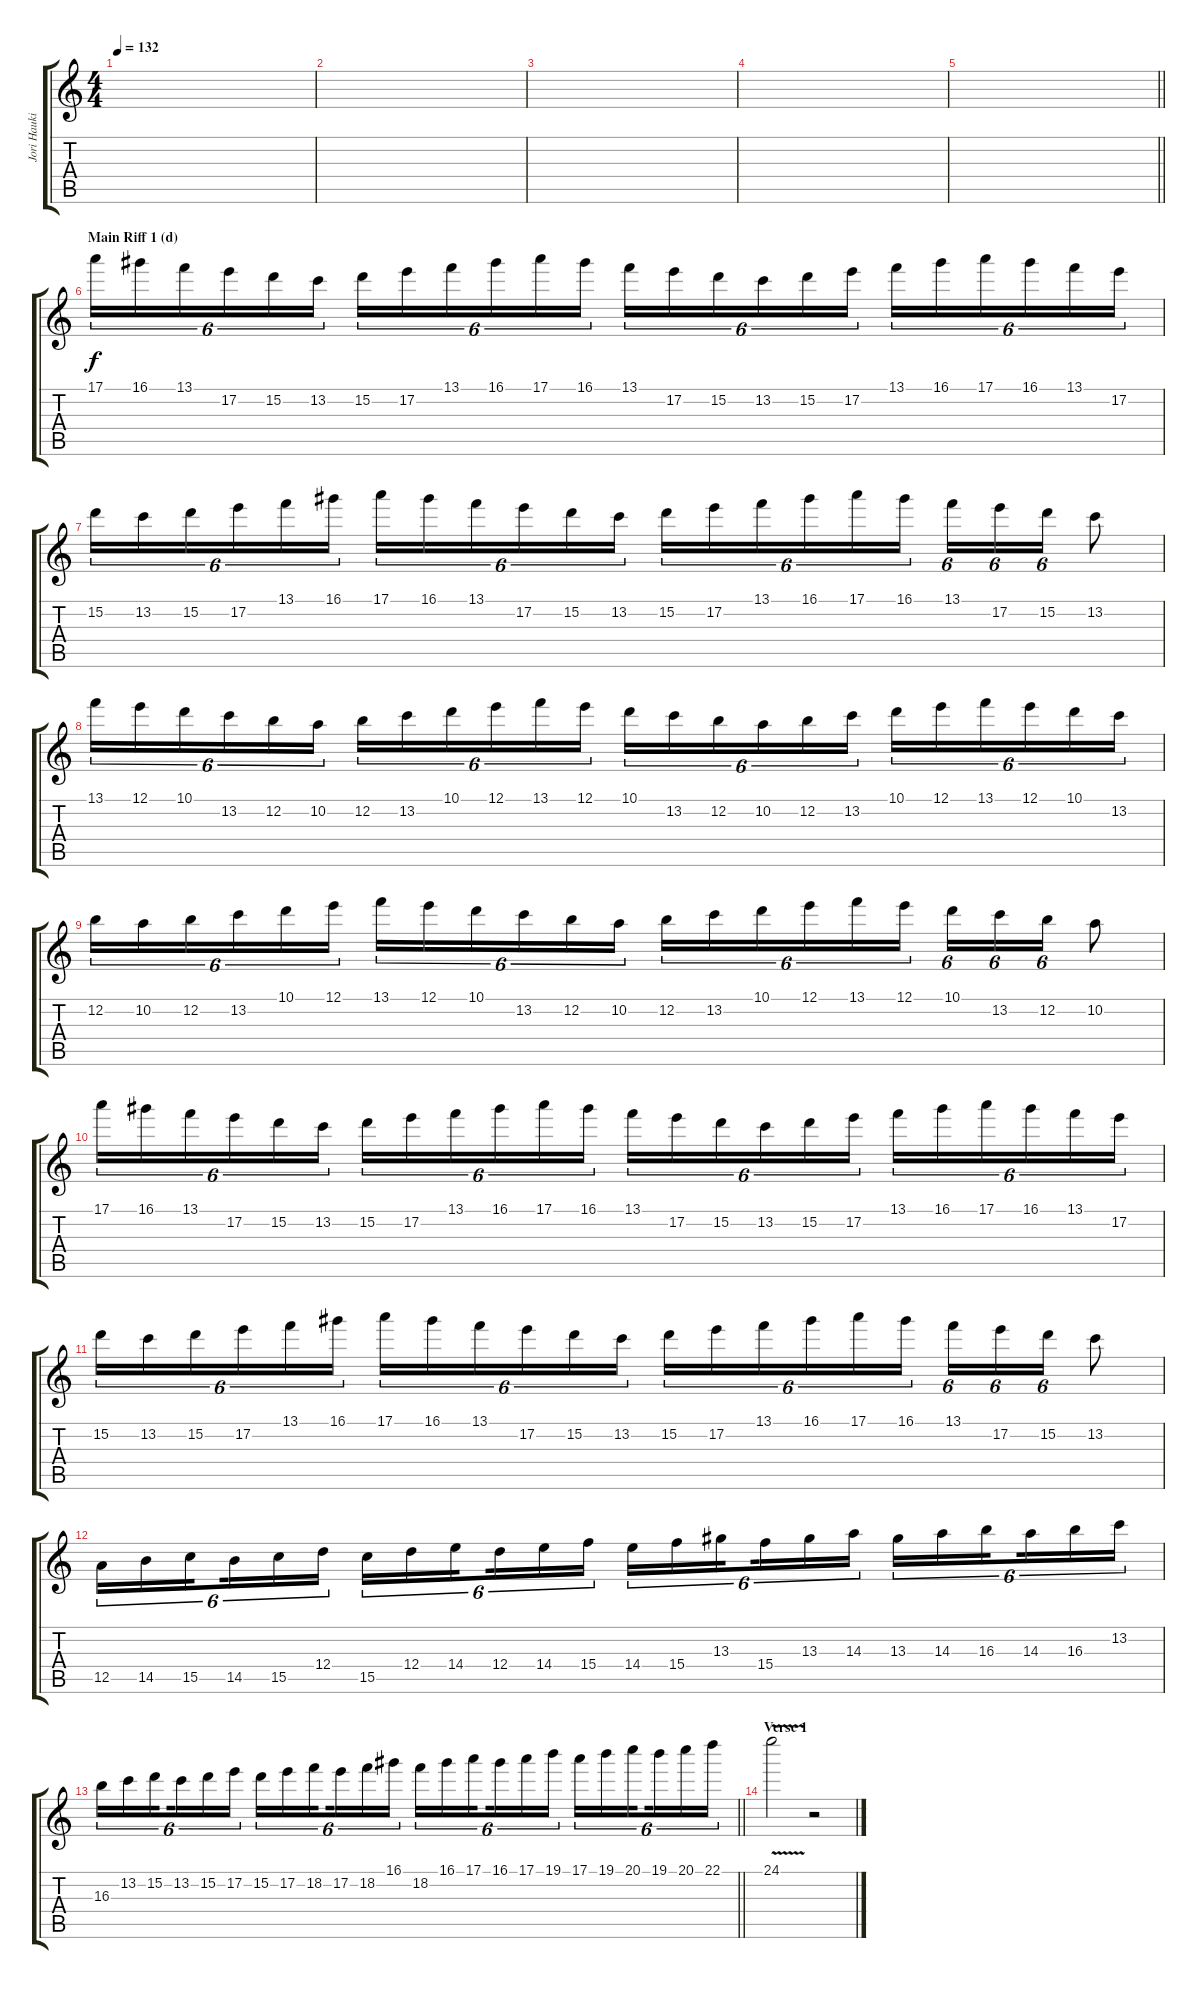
\track ("Jori Haukio (lead guitar)" "Jori Hauki") {instrument overdrivenguitar}
\staff {score tabs}
\tuning (E4 B3 G3 D3 A2 E2) {hide}
\ts (4 4)
\tempo 132
\clef g2
\ks c
|
|
|
|
\barLineRight lightlight
|
\section ("" "Main Riff 1 (d)")
17.1.16{tu (6 4)} 16.1.16{tu (6 4)} 13.1.16{tu (6 4)} 17.2.16{tu (6 4)} 15.2.16{tu (6 4)} 13.2.16{tu (6 4)} 15.2.16{tu (6 4)} 17.2.16{tu (6 4)} 13.1.16{tu (6 4)} 16.1.16{tu (6 4)} 17.1.16{tu (6 4)} 16.1.16{tu (6 4)} 13.1.16{tu (6 4)} 17.2.16{tu (6 4)} 15.2.16{tu (6 4)} 13.2.16{tu (6 4)} 15.2.16{tu (6 4)} 17.2.16{tu (6 4)} 13.1.16{tu (6 4)} 16.1.16{tu (6 4)} 17.1.16{tu (6 4)} 16.1.16{tu (6 4)} 13.1.16{tu (6 4)} 17.2.16{tu (6 4)} |
15.2.16{tu (6 4)} 13.2.16{tu (6 4)} 15.2.16{tu (6 4)} 17.2.16{tu (6 4)} 13.1.16{tu (6 4)} 16.1.16{tu (6 4)} 17.1.16{tu (6 4)} 16.1.16{tu (6 4)} 13.1.16{tu (6 4)} 17.2.16{tu (6 4)} 15.2.16{tu (6 4)} 13.2.16{tu (6 4)} 15.2.16{tu (6 4)} 17.2.16{tu (6 4)} 13.1.16{tu (6 4)} 16.1.16{tu (6 4)} 17.1.16{tu (6 4)} 16.1.16{tu (6 4)} 13.1.16{tu (6 4)} 17.2.16{tu (6 4)} 15.2.16{tu (6 4)} 13.2.8 |
13.1.16{tu (6 4)} 12.1.16{tu (6 4)} 10.1.16{tu (6 4)} 13.2.16{tu (6 4)} 12.2.16{tu (6 4)} 10.2.16{tu (6 4)} 12.2.16{tu (6 4)} 13.2.16{tu (6 4)} 10.1.16{tu (6 4)} 12.1.16{tu (6 4)} 13.1.16{tu (6 4)} 12.1.16{tu (6 4)} 10.1.16{tu (6 4)} 13.2.16{tu (6 4)} 12.2.16{tu (6 4)} 10.2.16{tu (6 4)} 12.2.16{tu (6 4)} 13.2.16{tu (6 4)} 10.1.16{tu (6 4)} 12.1.16{tu (6 4)} 13.1.16{tu (6 4)} 12.1.16{tu (6 4)} 10.1.16{tu (6 4)} 13.2.16{tu (6 4)} |
12.2.16{tu (6 4)} 10.2.16{tu (6 4)} 12.2.16{tu (6 4)} 13.2.16{tu (6 4)} 10.1.16{tu (6 4)} 12.1.16{tu (6 4)} 13.1.16{tu (6 4)} 12.1.16{tu (6 4)} 10.1.16{tu (6 4)} 13.2.16{tu (6 4)} 12.2.16{tu (6 4)} 10.2.16{tu (6 4)} 12.2.16{tu (6 4)} 13.2.16{tu (6 4)} 10.1.16{tu (6 4)} 12.1.16{tu (6 4)} 13.1.16{tu (6 4)} 12.1.16{tu (6 4)} 10.1.16{tu (6 4)} 13.2.16{tu (6 4)} 12.2.16{tu (6 4)} 10.2.8 |
17.1.16{tu (6 4)} 16.1.16{tu (6 4)} 13.1.16{tu (6 4)} 17.2.16{tu (6 4)} 15.2.16{tu (6 4)} 13.2.16{tu (6 4)} 15.2.16{tu (6 4)} 17.2.16{tu (6 4)} 13.1.16{tu (6 4)} 16.1.16{tu (6 4)} 17.1.16{tu (6 4)} 16.1.16{tu (6 4)} 13.1.16{tu (6 4)} 17.2.16{tu (6 4)} 15.2.16{tu (6 4)} 13.2.16{tu (6 4)} 15.2.16{tu (6 4)} 17.2.16{tu (6 4)} 13.1.16{tu (6 4)} 16.1.16{tu (6 4)} 17.1.16{tu (6 4)} 16.1.16{tu (6 4)} 13.1.16{tu (6 4)} 17.2.16{tu (6 4)} |
15.2.16{tu (6 4)} 13.2.16{tu (6 4)} 15.2.16{tu (6 4)} 17.2.16{tu (6 4)} 13.1.16{tu (6 4)} 16.1.16{tu (6 4)} 17.1.16{tu (6 4)} 16.1.16{tu (6 4)} 13.1.16{tu (6 4)} 17.2.16{tu (6 4)} 15.2.16{tu (6 4)} 13.2.16{tu (6 4)} 15.2.16{tu (6 4)} 17.2.16{tu (6 4)} 13.1.16{tu (6 4)} 16.1.16{tu (6 4)} 17.1.16{tu (6 4)} 16.1.16{tu (6 4)} 13.1.16{tu (6 4)} 17.2.16{tu (6 4)} 15.2.16{tu (6 4)} 13.2.8 |
12.5.16{tu (6 4)} 14.5.16{tu (6 4)} 15.5.16{tu (6 4) beam splitsecondary} 14.5.16{tu (6 4)} 15.5.16{tu (6 4)} 12.4.16{tu (6 4)} 15.5.16{tu (6 4)} 12.4.16{tu (6 4)} 14.4.16{tu (6 4) beam splitsecondary} 12.4.16{tu (6 4)} 14.4.16{tu (6 4)} 15.4.16{tu (6 4)} 14.4.16{tu (6 4)} 15.4.16{tu (6 4)} 13.3.16{tu (6 4) beam splitsecondary} 15.4.16{tu (6 4)} 13.3.16{tu (6 4)} 14.3.16{tu (6 4)} 13.3.16{tu (6 4)} 14.3.16{tu (6 4)} 16.3.16{tu (6 4) beam splitsecondary} 14.3.16{tu (6 4)} 16.3.16{tu (6 4)} 13.2.16{tu (6 4)} |
\barLineRight lightlight
16.3.16{tu (6 4)} 13.2.16{tu (6 4)} 15.2.16{tu (6 4) beam splitsecondary} 13.2.16{tu (6 4)} 15.2.16{tu (6 4)} 17.2.16{tu (6 4)} 15.2.16{tu (6 4)} 17.2.16{tu (6 4)} 18.2.16{tu (6 4) beam splitsecondary} 17.2.16{tu (6 4)} 18.2.16{tu (6 4)} 16.1.16{tu (6 4)} 18.2.16{tu (6 4)} 16.1.16{tu (6 4)} 17.1.16{tu (6 4) beam splitsecondary} 16.1.16{tu (6 4)} 17.1.16{tu (6 4)} 19.1.16{tu (6 4)} 17.1.16{tu (6 4)} 19.1.16{tu (6 4)} 20.1.16{tu (6 4) beam splitsecondary} 19.1.16{tu (6 4)} 20.1.16{tu (6 4)} 22.1.16{tu (6 4)} |
\section ("" "Verse 1")
24.1{v}.2 r.2
